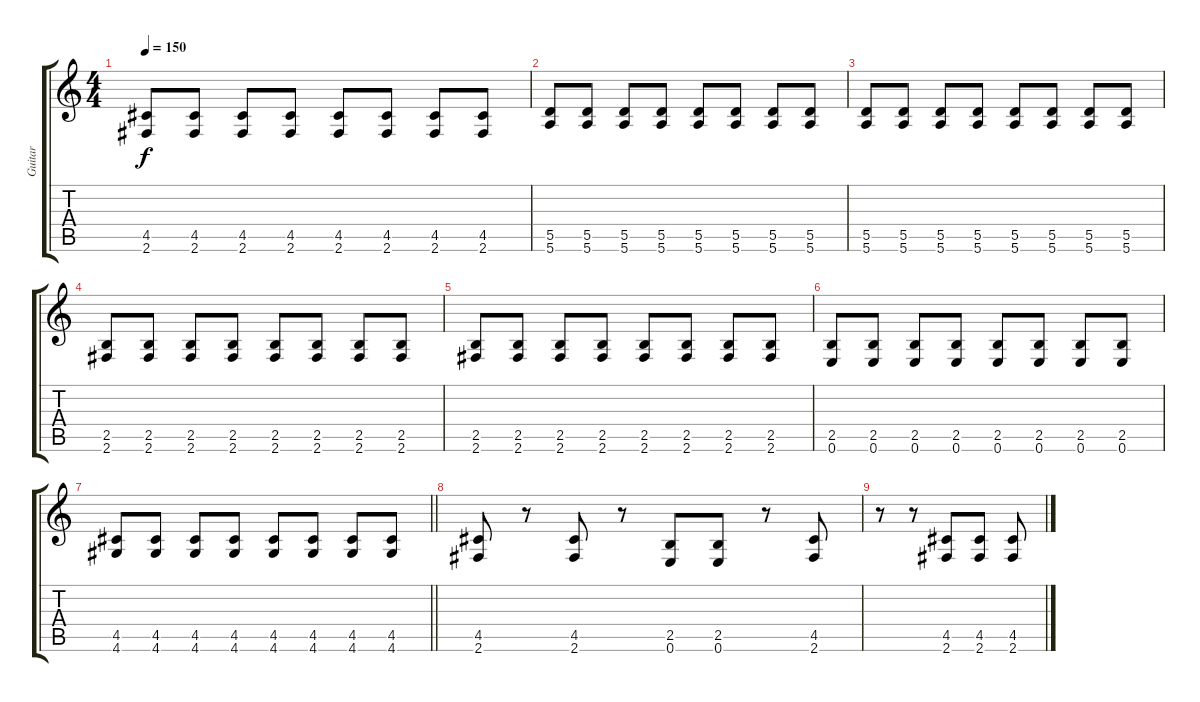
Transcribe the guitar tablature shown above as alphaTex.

\track ("Guitar" "Guitar") {instrument distortionguitar}
\staff {score tabs}
\tuning (E4 B3 G3 D3 A2 E2) {hide}
\ts (4 4)
\tempo 150
\clef g2
\ks c
(4.5 2.6).8{dy f} (4.5 2.6).8 (4.5 2.6).8 (4.5 2.6).8 (4.5 2.6).8 (4.5 2.6).8 (4.5 2.6).8 (4.5 2.6).8 |
(5.5 5.6).8 (5.5 5.6).8 (5.5 5.6).8 (5.5 5.6).8 (5.5 5.6).8 (5.5 5.6).8 (5.5 5.6).8 (5.5 5.6).8 |
(5.5 5.6).8 (5.5 5.6).8 (5.5 5.6).8 (5.5 5.6).8 (5.5 5.6).8 (5.5 5.6).8 (5.5 5.6).8 (5.5 5.6).8 |
(2.5 2.6).8 (2.5 2.6).8 (2.5 2.6).8 (2.5 2.6).8 (2.5 2.6).8 (2.5 2.6).8 (2.5 2.6).8 (2.5 2.6).8 |
(2.5 2.6).8 (2.5 2.6).8 (2.5 2.6).8 (2.5 2.6).8 (2.5 2.6).8 (2.5 2.6).8 (2.5 2.6).8 (2.5 2.6).8 |
(2.5 0.6).8 (2.5 0.6).8 (2.5 0.6).8 (2.5 0.6).8 (2.5 0.6).8 (2.5 0.6).8 (2.5 0.6).8 (2.5 0.6).8 |
\barLineRight lightlight
(4.5 4.6).8 (4.5 4.6).8 (4.5 4.6).8 (4.5 4.6).8 (4.5 4.6).8 (4.5 4.6).8 (4.5 4.6).8 (4.5 4.6).8 |
(4.5 2.6).8 r.8 (4.5 2.6).8 r.8 (2.5 0.6).8 (2.5 0.6).8 r.8 (4.5 2.6).8 |
r.8 r.8 (4.5 2.6).8 (4.5 2.6).8 (4.5 2.6).8
